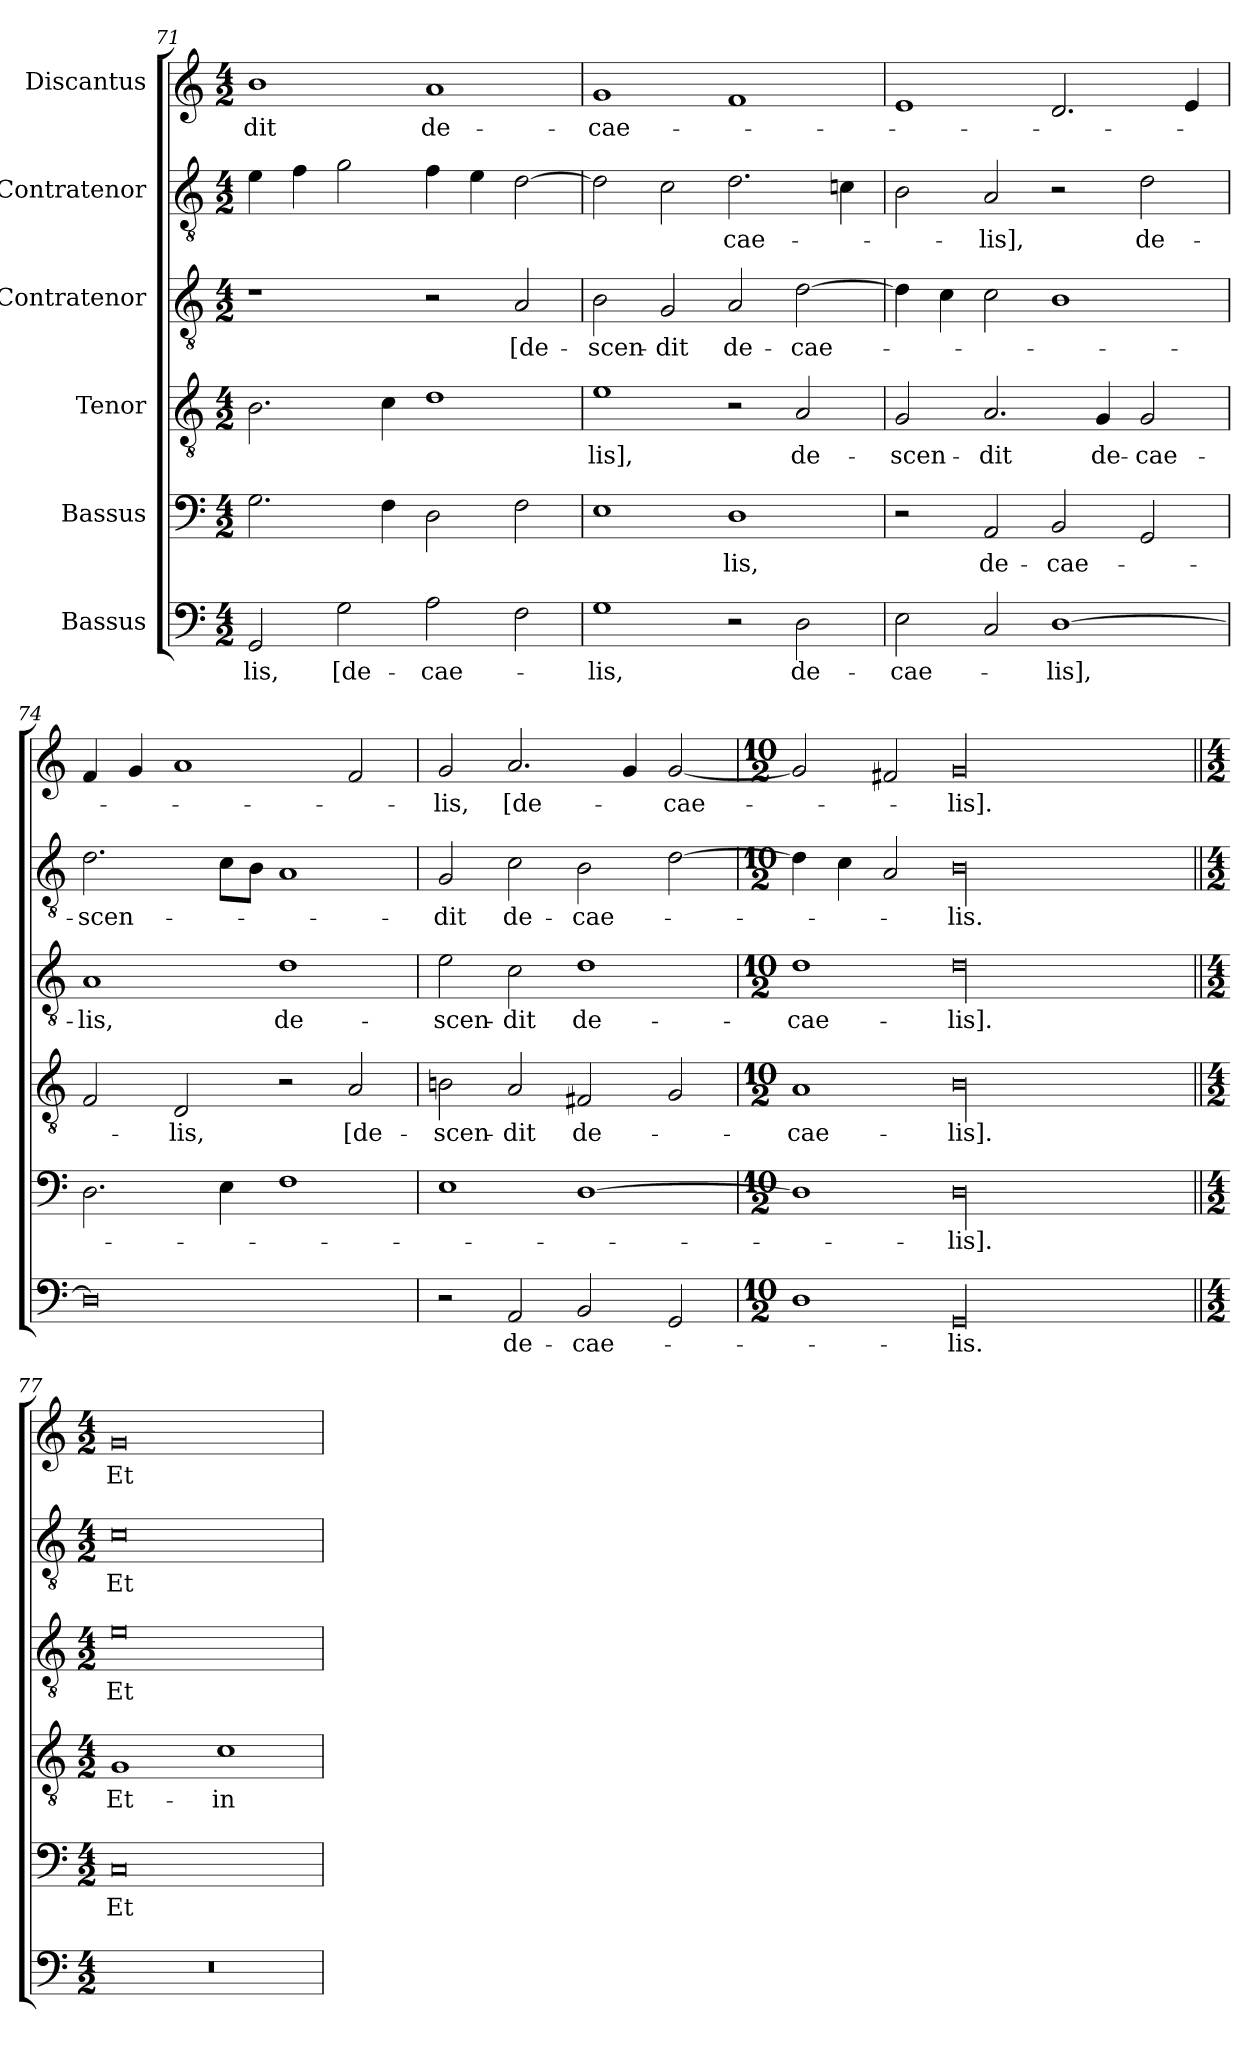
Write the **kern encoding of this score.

**kern	**text	**kern	**text	**kern	**text	**kern	**text	**kern	**text	**kern	**text
*part6	*part6	*part5	*part5	*part4	*part4	*part3	*part3	*part2	*part2	*part1	*part1
*staff6	*staff6	*staff5	*staff5	*staff4	*staff4	*staff3	*staff3	*staff2	*staff2	*staff1	*staff1
*I"Bassus	*	*I"Bassus	*	*I"Tenor	*	*I"Contratenor	*	*I"Contratenor	*	*I"Discantus	*
*clefF4	*	*clefF4	*	*clefGv2	*	*clefGv2	*	*clefGv2	*	*clefG2	*
*k[]	*	*k[]	*	*k[]	*	*k[]	*	*k[]	*	*k[]	*
*M4/2	*	*M4/2	*	*M4/2	*	*M4/2	*	*M4/2	*	*M4/2	*
=71	=71	=71	=71	=71	=71	=71	=71	=71	=71	=71	=71
2GG/	-lis,	2.G\	.	2.B\	.	1r	.	4e\	.	1b\	-dit
.	.	.	.	.	.	.	.	4f\	.	.	.
2G\	[de-	.	.	.	.	.	.	2g\	.	.	.
.	.	4F\	.	4c\	.	.	.	.	.	.	.
2A\	cae-	2D\	.	1d\	.	2r	.	4f\	.	1a/	de-
.	.	.	.	.	.	.	.	4e\	.	.	.
2F\	.	2F\	.	.	.	2A/	[de-	[2d\	.	.	.
=72	=72	=72	=72	=72	=72	=72	=72	=72	=72	=72	=72
1G\	-lis,	1E\	.	1e\	-lis],	2B\	-scen-	2d\]	.	1g/	cae-
.	.	.	.	.	.	2G/	-dit	2c\	.	.	.
2r	.	1D\	-lis,	2r	.	2A/	de-	2.d\	cae-	1f/	.
2D\	de-	.	.	2A/	de-	[2d\	cae-	.	.	.	.
.	.	.	.	.	.	.	.	4cn\	.	.	.
=73	=73	=73	=73	=73	=73	=73	=73	=73	=73	=73	=73
2E\	cae-	2r	.	2G/	-scen-	4d\]	.	2B\	.	1e/	.
.	.	.	.	.	.	4c\	.	.	.	.	.
2C/	.	2AA/	de-	2.A/	-dit	2c\	.	2A/	-lis],	.	.
[1D\	-lis],	2BB/	cae-	.	.	1B\	.	2r	.	2.d/	.
.	.	.	.	4G/	de-	.	.	.	.	.	.
.	.	2GG/	.	2G/	cae-	.	.	2d\	de-	.	.
.	.	.	.	.	.	.	.	.	.	4e/	.
=74	=74	=74	=74	=74	=74	=74	=74	=74	=74	=74	=74
0D\]	.	2.D\	.	2F/	.	1A/	-lis,	2.d\	-scen-	4f/	.
.	.	.	.	.	.	.	.	.	.	4g/	.
.	.	.	.	2D/	-lis,	.	.	.	.	1a/	.
.	.	4E\	.	.	.	.	.	8c\L	.	.	.
.	.	.	.	.	.	.	.	8B\J	.	.	.
.	.	1F\	.	2r	.	1d\	de-	1A/	.	.	.
.	.	.	.	2A/	[de-	.	.	.	.	2f/	.
=75	=75	=75	=75	=75	=75	=75	=75	=75	=75	=75	=75
2r	.	1E\	.	2Bn\	-scen-	2e\	-scen-	2G/	-dit	2g/	-lis,
2AA/	de-	.	.	2A/	-dit	2c\	-dit	2c\	de-	2.a/	[de-
2BB/	cae-	[1D\	.	2F#X/	de-	1d\	de-	2B\	cae-	.	.
.	.	.	.	.	.	.	.	.	.	4g/	.
2GG/	.	.	.	2G/	.	.	.	[2d\	.	[2g/	cae-
=76	=76	=76	=76	=76	=76	=76	=76	=76	=76	=76	=76
*M10/2	*	*M10/2	*	*M10/2	*	*M10/2	*	*M10/2	*	*M10/2	*
1D\	.	1D\]	.	1A/	cae-	1d\	cae-	4d\]	.	2g/]	.
.	.	.	.	.	.	.	.	4c\	.	.	.
.	.	.	.	.	.	.	.	2A/	.	2f#X/	.
00GG/	-lis.	00D\	-lis].	00B\	-lis].	00d\	-lis].	00B\	-lis.	00g/	-lis].
=77||	=77||	=77||	=77||	=77||	=77||	=77||	=77||	=77||	=77||	=77||	=77||
*M4/2	*	*M4/2	*	*M4/2	*	*M4/2	*	*M4/2	*	*M4/2	*
0r	.	0C/	Et-	1G/	Et-	0e\	Et-	0c\	Et-	0g/	Et-
.	.	.	.	1c\	in-	.	.	.	.	.	.
=	=	=	=	=	=	=	=	=	=	=	=
*-	*-	*-	*-	*-	*-	*-	*-	*-	*-	*-	*-
